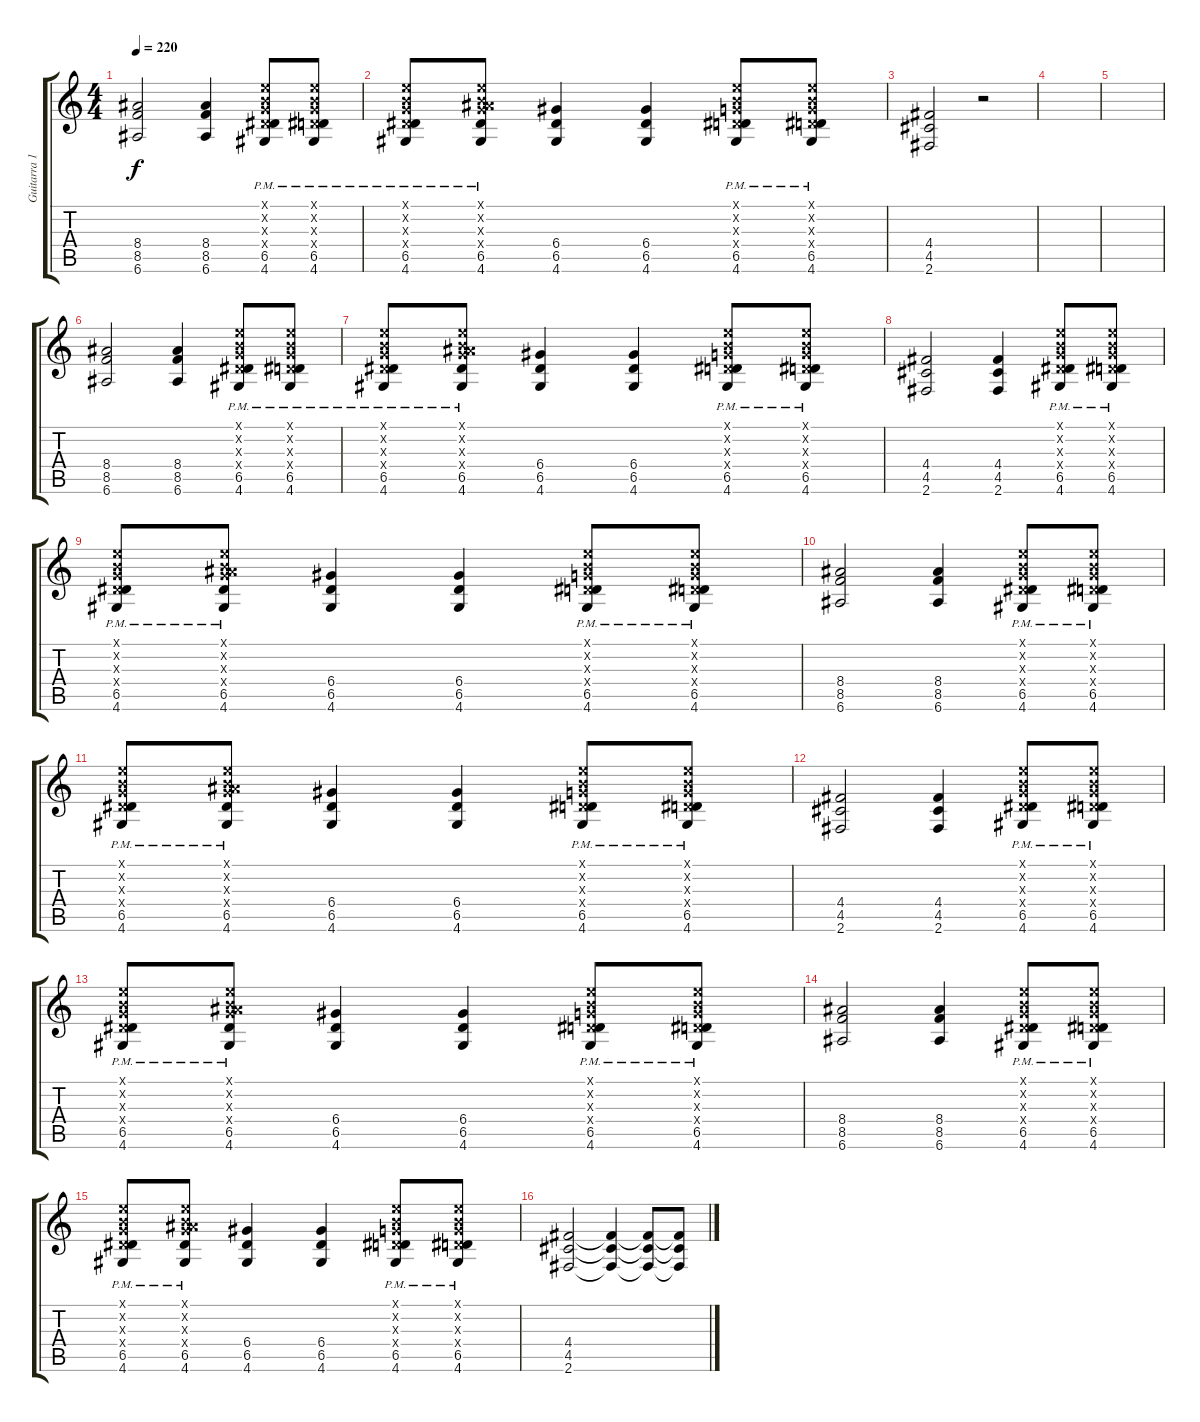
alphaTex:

\track ("Guitarra 1" "Guitarra 1") {instrument distortionguitar}
\staff {score tabs}
\tuning (E4 B3 G3 D3 A2 E2) {hide}
\ts (4 4)
\tempo 220
\clef g2
\ks c
(8.4 8.5 6.6).2{dy f} (8.4 8.5 6.6).4 (0.1{x} 0.2{x} 0.3{x} 0.4{x} 6.5{pm} 4.6{pm}).8 (0.1{x} 0.2{x} 0.3{x} 0.4{x} 6.5{pm} 4.6{pm}).8 |
(0.1{x} 0.2{x} 0.3{x} 0.4{x} 6.5{pm} 4.6{pm}).8 (0.1{x} 0.2{x} 0.3{x} 8.4{x} 6.5{pm} 4.6{pm}).8 (6.4 6.5 4.6).4 (6.4 6.5 4.6).4 (0.1{x} 0.2{x} 0.3{x} 0.4{x} 6.5{pm} 4.6{pm}).8 (0.1{x} 0.2{x} 0.3{x} 0.4{x} 6.5{pm} 4.6{pm}).8 |
(4.4 4.5 2.6).2 r.2 |
|
|
(8.4 8.5 6.6).2 (8.4 8.5 6.6).4 (0.1{x} 0.2{x} 0.3{x} 0.4{x} 6.5{pm} 4.6{pm}).8 (0.1{x} 0.2{x} 0.3{x} 0.4{x} 6.5{pm} 4.6{pm}).8 |
(0.1{x} 0.2{x} 0.3{x} 0.4{x} 6.5{pm} 4.6{pm}).8 (0.1{x} 0.2{x} 0.3{x} 8.4{x} 6.5{pm} 4.6{pm}).8 (6.4 6.5 4.6).4 (6.4 6.5 4.6).4 (0.1{x} 0.2{x} 0.3{x} 0.4{x} 6.5{pm} 4.6{pm}).8 (0.1{x} 0.2{x} 0.3{x} 0.4{x} 6.5{pm} 4.6{pm}).8 |
(4.4 4.5 2.6).2 (4.4 4.5 2.6).4 (0.1{x} 0.2{x} 0.3{x} 0.4{x} 6.5{pm} 4.6{pm}).8 (0.1{x} 0.2{x} 0.3{x} 0.4{x} 6.5{pm} 4.6{pm}).8 |
(0.1{x} 0.2{x} 0.3{x} 0.4{x} 6.5{pm} 4.6{pm}).8 (0.1{x} 0.2{x} 0.3{x} 8.4{x} 6.5{pm} 4.6{pm}).8 (6.4 6.5 4.6).4 (6.4 6.5 4.6).4 (0.1{x} 0.2{x} 0.3{x} 0.4{x} 6.5{pm} 4.6{pm}).8 (0.1{x} 0.2{x} 0.3{x} 0.4{x} 6.5{pm} 4.6{pm}).8 |
(8.4 8.5 6.6).2 (8.4 8.5 6.6).4 (0.1{x} 0.2{x} 0.3{x} 0.4{x} 6.5{pm} 4.6{pm}).8 (0.1{x} 0.2{x} 0.3{x} 0.4{x} 6.5{pm} 4.6{pm}).8 |
(0.1{x} 0.2{x} 0.3{x} 0.4{x} 6.5{pm} 4.6{pm}).8 (0.1{x} 0.2{x} 0.3{x} 8.4{x} 6.5{pm} 4.6{pm}).8 (6.4 6.5 4.6).4 (6.4 6.5 4.6).4 (0.1{x} 0.2{x} 0.3{x} 0.4{x} 6.5{pm} 4.6{pm}).8 (0.1{x} 0.2{x} 0.3{x} 0.4{x} 6.5{pm} 4.6{pm}).8 |
(4.4 4.5 2.6).2 (4.4 4.5 2.6).4 (0.1{x} 0.2{x} 0.3{x} 0.4{x} 6.5{pm} 4.6{pm}).8 (0.1{x} 0.2{x} 0.3{x} 0.4{x} 6.5{pm} 4.6{pm}).8 |
(0.1{x} 0.2{x} 0.3{x} 0.4{x} 6.5{pm} 4.6{pm}).8 (0.1{x} 0.2{x} 0.3{x} 8.4{x} 6.5{pm} 4.6{pm}).8 (6.4 6.5 4.6).4 (6.4 6.5 4.6).4 (0.1{x} 0.2{x} 0.3{x} 0.4{x} 6.5{pm} 4.6{pm}).8 (0.1{x} 0.2{x} 0.3{x} 0.4{x} 6.5{pm} 4.6{pm}).8 |
(8.4 8.5 6.6).2 (8.4 8.5 6.6).4 (0.1{x} 0.2{x} 0.3{x} 0.4{x} 6.5{pm} 4.6{pm}).8 (0.1{x} 0.2{x} 0.3{x} 0.4{x} 6.5{pm} 4.6{pm}).8 |
(0.1{x} 0.2{x} 0.3{x} 0.4{x} 6.5{pm} 4.6{pm}).8 (0.1{x} 0.2{x} 0.3{x} 8.4{x} 6.5{pm} 4.6{pm}).8 (6.4 6.5 4.6).4 (6.4 6.5 4.6).4 (0.1{x} 0.2{x} 0.3{x} 0.4{x} 6.5{pm} 4.6{pm}).8 (0.1{x} 0.2{x} 0.3{x} 0.4{x} 6.5{pm} 4.6{pm}).8 |
(4.4 4.5 2.6).2 (4.4{t} 4.5{t} 2.6{t}).4 (4.4{t} 4.5{t} 2.6{t}).8 (4.4{t} 4.5{t} 2.6{t}).8
